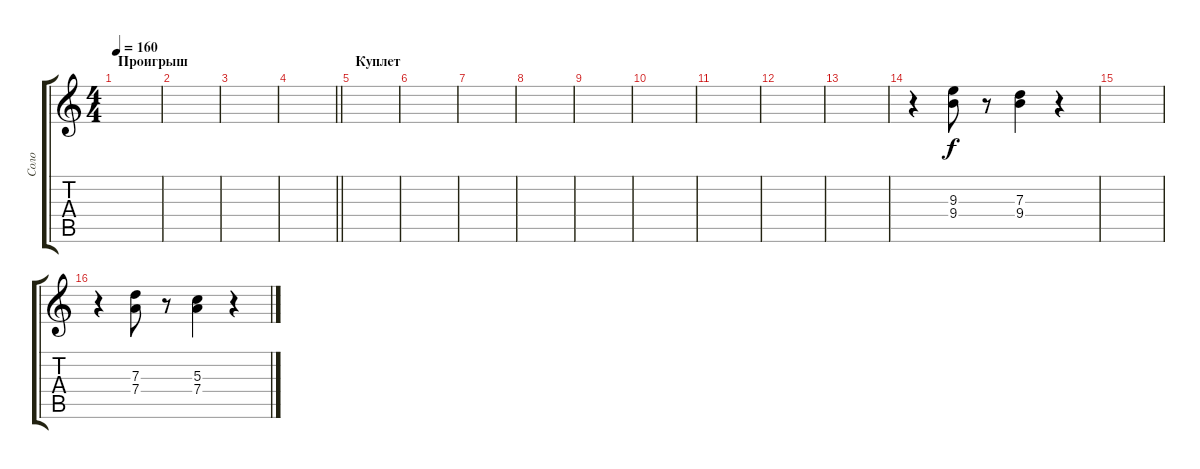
\track ("Соло" "Соло") {instrument overdrivenguitar}
\staff {score tabs}
\tuning (E4 B3 G3 D3 A2 E2) {hide}
\ts (4 4)
\section ("" "Проигрыш")
\tempo 160
\clef g2
\ks c
|
|
|
\barLineRight lightlight
|
\section ("" "Куплет")
|
|
|
|
|
|
|
|
|
r.4 (9.3 9.4).8 r.8 (7.3 9.4).4 r.4 |
|
r.4 (7.3 7.4).8 r.8 (5.3 7.4).4 r.4
